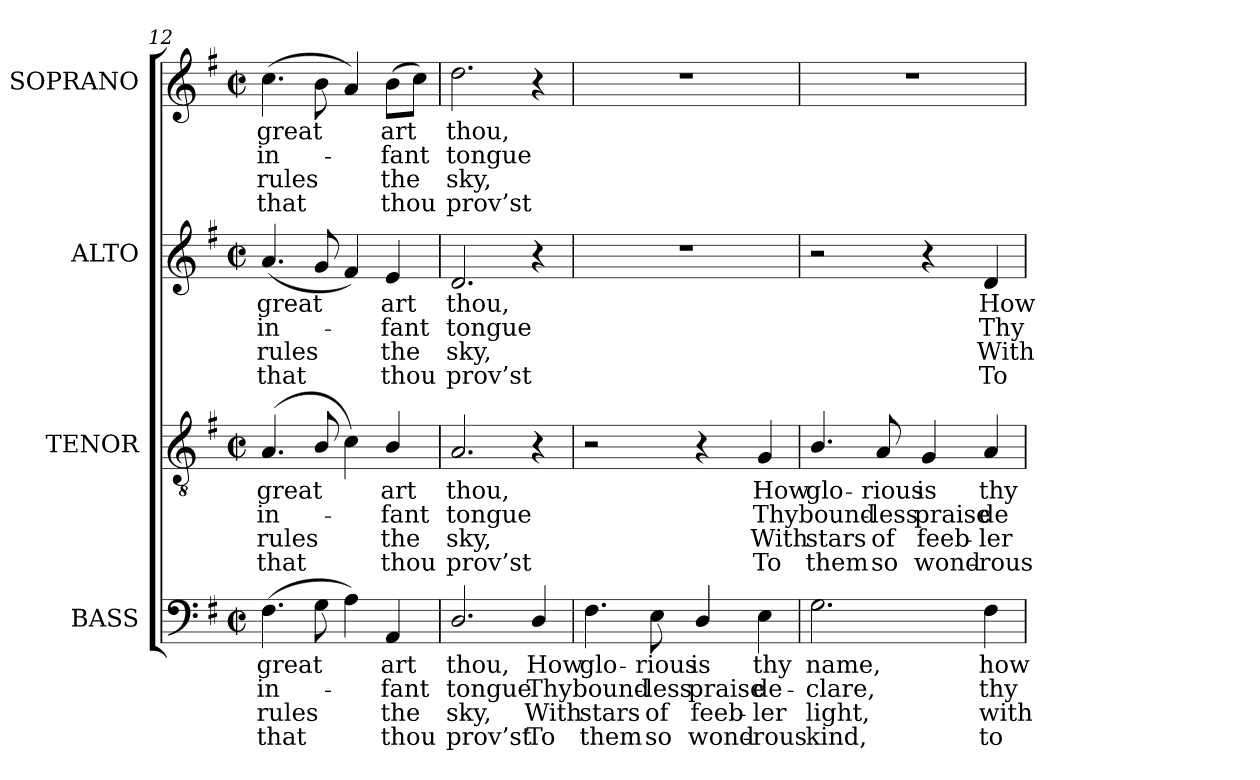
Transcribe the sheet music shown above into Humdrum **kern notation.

**kern	**text	**text	**text	**text	**kern	**text	**text	**text	**text	**kern	**text	**text	**text	**text	**kern	**text	**text	**text	**text
*part4	*part4	*part4	*part4	*part4	*part3	*part3	*part3	*part3	*part3	*part2	*part2	*part2	*part2	*part2	*part1	*part1	*part1	*part1	*part1
*staff4	*staff4	*staff4	*staff4	*staff4	*staff3	*staff3	*staff3	*staff3	*staff3	*staff2	*staff2	*staff2	*staff2	*staff2	*staff1	*staff1	*staff1	*staff1	*staff1
*I"BASS	*	*	*	*	*I"TENOR	*	*	*	*	*I"ALTO	*	*	*	*	*I"SOPRANO	*	*	*	*
*I'B.	*	*	*	*	*I'T.	*	*	*	*	*I'A.	*	*	*	*	*I'S.	*	*	*	*
!!LO:PB:g=z
*clefF4	*	*	*	*	*clefGv2	*	*	*	*	*clefG2	*	*	*	*	*clefG2	*	*	*	*
*	*	*	*	*	*ITrd7c12	*	*	*	*	*	*	*	*	*	*	*	*	*	*
*k[f#]	*	*	*	*	*k[f#]	*	*	*	*	*k[f#]	*	*	*	*	*k[f#]	*	*	*	*
*G:	*	*	*	*	*G:	*	*	*	*	*G:	*	*	*	*	*G:	*	*	*	*
*M2/2	*	*	*	*	*M2/2	*	*	*	*	*M2/2	*	*	*	*	*M2/2	*	*	*	*
*met(c|)	*	*	*	*	*met(c|)	*	*	*	*	*met(c|)	*	*	*	*	*met(c|)	*	*	*	*
=12	=12	=12	=12	=12	=12	=12	=12	=12	=12	=12	=12	=12	=12	=12	=12	=12	=12	=12	=12
!	!LO:LY:b:color=#000000	!LO:LY:b:color=#000000	!LO:LY:b:color=#000000	!LO:LY:b:color=#000000	!	!	!	!	!	!	!	!	!	!	!	!	!	!	!
!	!	!	!	!	!	!LO:LY:b:color=#000000	!LO:LY:b:color=#000000	!LO:LY:b:color=#000000	!LO:LY:b:color=#000000	!	!	!	!	!	!	!	!	!	!
!	!	!	!	!	!	!	!	!	!	!	!LO:LY:b:color=#000000	!LO:LY:b:color=#000000	!LO:LY:b:color=#000000	!LO:LY:b:color=#000000	!	!	!	!	!
!	!	!	!	!	!	!	!	!	!	!	!	!	!	!	!	!LO:LY:b:color=#000000	!LO:LY:b:color=#000000	!LO:LY:b:color=#000000	!LO:LY:b:color=#000000
(4.F#i\	great	in-	rules	that	(4.AAi/	great	in-	rules	that	(4.ai/	great	in-	rules	that	(4.cci\	great	in-	rules	that
8Gi\	.	.	.	.	8BBi/	.	.	.	.	8gi/	.	.	.	.	8bi\	.	.	.	.
4Ai\)	.	.	.	.	4Ci\)	.	.	.	.	4f#i/)	.	.	.	.	4ai/)	.	.	.	.
!	!LO:LY:b:color=#000000	!LO:LY:b:color=#000000	!LO:LY:b:color=#000000	!LO:LY:b:color=#000000	!	!	!	!	!	!	!	!	!	!	!	!	!	!	!
!	!	!	!	!	!	!LO:LY:b:color=#000000	!LO:LY:b:color=#000000	!LO:LY:b:color=#000000	!LO:LY:b:color=#000000	!	!	!	!	!	!	!	!	!	!
!	!	!	!	!	!	!	!	!	!	!	!LO:LY:b:color=#000000	!LO:LY:b:color=#000000	!LO:LY:b:color=#000000	!LO:LY:b:color=#000000	!	!	!	!	!
!	!	!	!	!	!	!	!	!	!	!	!	!	!	!	!	!LO:LY:b:color=#000000	!LO:LY:b:color=#000000	!LO:LY:b:color=#000000	!LO:LY:b:color=#000000
4AAi/	art	-fant	the	thou	4BBi/	art	-fant	the	thou	4ei/	art	-fant	the	thou	(8bi\L	art	-fant	the	thou
.	.	.	.	.	.	.	.	.	.	.	.	.	.	.	8cci\J)	.	.	.	.
=13	=13	=13	=13	=13	=13	=13	=13	=13	=13	=13	=13	=13	=13	=13	=13	=13	=13	=13	=13
!	!LO:LY:b:color=#000000	!LO:LY:b:color=#000000	!LO:LY:b:color=#000000	!LO:LY:b:color=#000000	!	!	!	!	!	!	!	!	!	!	!	!	!	!	!
!	!	!	!	!	!	!LO:LY:b:color=#000000	!LO:LY:b:color=#000000	!LO:LY:b:color=#000000	!LO:LY:b:color=#000000	!	!	!	!	!	!	!	!	!	!
!	!	!	!	!	!	!	!	!	!	!	!LO:LY:b:color=#000000	!LO:LY:b:color=#000000	!LO:LY:b:color=#000000	!LO:LY:b:color=#000000	!	!	!	!	!
!	!	!	!	!	!	!	!	!	!	!	!	!	!	!	!	!LO:LY:b:color=#000000	!LO:LY:b:color=#000000	!LO:LY:b:color=#000000	!LO:LY:b:color=#000000
2.Di/	thou,	tongue	sky,	prov’st	2.AAi/	thou,	tongue	sky,	prov’st	2.di/	thou,	tongue	sky,	prov’st	2.ddi\	thou,	tongue	sky,	prov’st
!	!LO:LY:b:color=#000000	!LO:LY:b:color=#000000	!LO:LY:b:color=#000000	!LO:LY:b:color=#000000	!	!	!	!	!	!	!	!	!	!	!	!	!	!	!
4Di/	How	Thy	With	To	4r	.	.	.	.	4r	.	.	.	.	4r	.	.	.	.
=14	=14	=14	=14	=14	=14	=14	=14	=14	=14	=14	=14	=14	=14	=14	=14	=14	=14	=14	=14
!	!LO:LY:b:color=#000000	!LO:LY:b:color=#000000	!LO:LY:b:color=#000000	!LO:LY:b:color=#000000	!	!	!	!	!	!	!	!	!	!	!	!	!	!	!
4.F#i\	glo-	bound-	stars	them	2r	.	.	.	.	1r	.	.	.	.	1r	.	.	.	.
!	!LO:LY:b:color=#000000	!LO:LY:b:color=#000000	!LO:LY:b:color=#000000	!LO:LY:b:color=#000000	!	!	!	!	!	!	!	!	!	!	!	!	!	!	!
8Ei\	-rious	-less	of	so	.	.	.	.	.	.	.	.	.	.	.	.	.	.	.
!	!LO:LY:b:color=#000000	!LO:LY:b:color=#000000	!LO:LY:b:color=#000000	!LO:LY:b:color=#000000	!	!	!	!	!	!	!	!	!	!	!	!	!	!	!
4Di/	is	praise	feeb-	-wond-	4r	.	.	.	.	.	.	.	.	.	.	.	.	.	.
!	!LO:LY:b:color=#000000	!LO:LY:b:color=#000000	!LO:LY:b:color=#000000	!LO:LY:b:color=#000000	!	!	!	!	!	!	!	!	!	!	!	!	!	!	!
!	!	!	!	!	!	!LO:LY:b:color=#000000	!LO:LY:b:color=#000000	!LO:LY:b:color=#000000	!LO:LY:b:color=#000000	!	!	!	!	!	!	!	!	!	!
4Ei\	thy	de-	-ler	rous	4GGi/	How	Thy	With	To	.	.	.	.	.	.	.	.	.	.
=15	=15	=15	=15	=15	=15	=15	=15	=15	=15	=15	=15	=15	=15	=15	=15	=15	=15	=15	=15
!	!LO:LY:b:color=#000000	!LO:LY:b:color=#000000	!LO:LY:b:color=#000000	!LO:LY:b:color=#000000	!	!	!	!	!	!	!	!	!	!	!	!	!	!	!
!	!	!	!	!	!	!LO:LY:b:color=#000000	!LO:LY:b:color=#000000	!LO:LY:b:color=#000000	!LO:LY:b:color=#000000	!	!	!	!	!	!	!	!	!	!
2.Gi\	name,	-clare,	light,	kind,	4.BBi/	glo-	bound-	stars	them	2r	.	.	.	.	1r	.	.	.	.
!	!	!	!	!	!	!LO:LY:b:color=#000000	!LO:LY:b:color=#000000	!LO:LY:b:color=#000000	!LO:LY:b:color=#000000	!	!	!	!	!	!	!	!	!	!
.	.	.	.	.	8AAi/	-rious	-less	of	so	.	.	.	.	.	.	.	.	.	.
!	!	!	!	!	!	!LO:LY:b:color=#000000	!LO:LY:b:color=#000000	!LO:LY:b:color=#000000	!LO:LY:b:color=#000000	!	!	!	!	!	!	!	!	!	!
.	.	.	.	.	4GGi/	is	praise	feeb-	-wond-	4r	.	.	.	.	.	.	.	.	.
!	!LO:LY:b:color=#000000	!LO:LY:b:color=#000000	!LO:LY:b:color=#000000	!LO:LY:b:color=#000000	!	!	!	!	!	!	!	!	!	!	!	!	!	!	!
!	!	!	!	!	!	!LO:LY:b:color=#000000	!LO:LY:b:color=#000000	!LO:LY:b:color=#000000	!LO:LY:b:color=#000000	!	!	!	!	!	!	!	!	!	!
!	!	!	!	!	!	!	!	!	!	!	!LO:LY:b:color=#000000	!LO:LY:b:color=#000000	!LO:LY:b:color=#000000	!LO:LY:b:color=#000000	!	!	!	!	!
4F#i\	how	thy	with	to	4AAi/	thy	de-	-ler	rous	4di/	How	Thy	With	To	.	.	.	.	.
=	=	=	=	=	=	=	=	=	=	=	=	=	=	=	=	=	=	=	=
*-	*-	*-	*-	*-	*-	*-	*-	*-	*-	*-	*-	*-	*-	*-	*-	*-	*-	*-	*-
